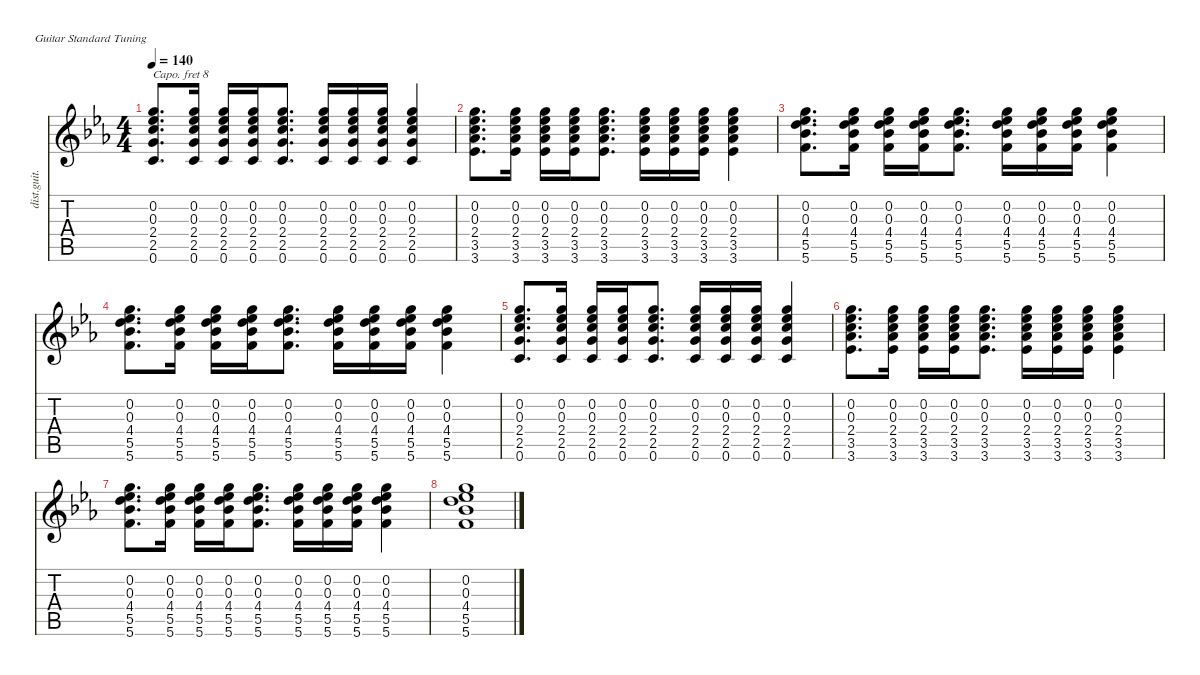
\defaultSystemsLayout 4
\hideDynamics
\bracketExtendMode nobrackets
\otherSystemsTrackNameOrientation horizontal
\track ("Distortion Guitar" "dist.guit.") {instrument distortionguitar}
\staff {score tabs}
\capo 8
\tuning (E4 B3 G3 D3 A2 E2)
\ts (4 4)
\tempo 140
\clef g2
\ks cminor
(0.6{acc forcenatural} 2.5{acc forcenatural} 2.4{acc forcenatural} 0.3{acc b} 0.2{acc forcenatural}).8{d dy mf beam Up} (0.6{acc forcenatural} 2.5{acc forcenatural} 2.4{acc forcenatural} 0.3{acc b} 0.2{acc forcenatural}).16{beam Up} (0.6{acc forcenatural} 2.5{acc forcenatural} 2.4{acc forcenatural} 0.3{acc b} 0.2{acc forcenatural}).16{beam Up} (0.6{acc forcenatural} 2.5{acc forcenatural} 2.4{acc forcenatural} 0.3{acc b} 0.2{acc forcenatural}).16{beam Up} (0.6{acc forcenatural} 2.5{acc forcenatural} 2.4{acc forcenatural} 0.3{acc b} 0.2{acc forcenatural}).8{d beam Up} (0.6{acc forcenatural} 2.5{acc forcenatural} 2.4{acc forcenatural} 0.3{acc b} 0.2{acc forcenatural}).16{beam Up} (0.6{acc forcenatural} 2.5{acc forcenatural} 2.4{acc forcenatural} 0.3{acc b} 0.2{acc forcenatural}).16{beam Up} (0.6{acc forcenatural} 2.5{acc forcenatural} 2.4{acc forcenatural} 0.3{acc b} 0.2{acc forcenatural}).16{beam Up} (0.6{acc forcenatural} 2.5{acc forcenatural} 2.4{acc forcenatural} 0.3{acc b} 0.2{acc forcenatural}).4{beam Up} |
(3.6{acc b} 3.5{acc b} 2.4{acc forcenatural} 0.3{acc b} 0.2{acc forcenatural}).8{d beam Down} (3.6{acc b} 3.5{acc b} 2.4{acc forcenatural} 0.3{acc b} 0.2{acc forcenatural}).16{beam Down} (3.6{acc b} 3.5{acc b} 2.4{acc forcenatural} 0.3{acc b} 0.2{acc forcenatural}).16{beam Down} (3.6{acc b} 3.5{acc b} 2.4{acc forcenatural} 0.3{acc b} 0.2{acc forcenatural}).16{beam Down} (3.6{acc b} 3.5{acc b} 2.4{acc forcenatural} 0.3{acc b} 0.2{acc forcenatural}).8{d beam Down} (3.6{acc b} 3.5{acc b} 2.4{acc forcenatural} 0.3{acc b} 0.2{acc forcenatural}).16{beam Down} (3.6{acc b} 3.5{acc b} 2.4{acc forcenatural} 0.3{acc b} 0.2{acc forcenatural}).16{beam Down} (3.6{acc b} 3.5{acc b} 2.4{acc forcenatural} 0.3{acc b} 0.2{acc forcenatural}).16{beam Down} (3.6{acc b} 3.5{acc b} 2.4{acc forcenatural} 0.3{acc b} 0.2{acc forcenatural}).4{beam Down} |
(5.6{acc forcenatural} 5.5{acc b} 4.4{acc forcenatural} 0.3{acc b} 0.2{acc forcenatural}).8{d beam Down} (5.6{acc forcenatural} 5.5{acc b} 4.4{acc forcenatural} 0.3{acc b} 0.2{acc forcenatural}).16{beam Down} (5.6{acc forcenatural} 5.5{acc b} 4.4{acc forcenatural} 0.3{acc b} 0.2{acc forcenatural}).16{beam Down} (5.6{acc forcenatural} 5.5{acc b} 4.4{acc forcenatural} 0.3{acc b} 0.2{acc forcenatural}).16{beam Down} (5.6{acc forcenatural} 5.5{acc b} 4.4{acc forcenatural} 0.3{acc b} 0.2{acc forcenatural}).8{d beam Down} (5.6{acc forcenatural} 5.5{acc b} 4.4{acc forcenatural} 0.3{acc b} 0.2{acc forcenatural}).16{beam Down} (5.6{acc forcenatural} 5.5{acc b} 4.4{acc forcenatural} 0.3{acc b} 0.2{acc forcenatural}).16{beam Down} (5.6{acc forcenatural} 5.5{acc b} 4.4{acc forcenatural} 0.3{acc b} 0.2{acc forcenatural}).16{beam Down} (5.6{acc forcenatural} 5.5{acc b} 4.4{acc forcenatural} 0.3{acc b} 0.2{acc forcenatural}).4{beam Down} |
(5.6{acc forcenatural} 5.5{acc b} 4.4{acc forcenatural} 0.3{acc b} 0.2{acc forcenatural}).8{d beam Down} (5.6{acc forcenatural} 5.5{acc b} 4.4{acc forcenatural} 0.3{acc b} 0.2{acc forcenatural}).16{beam Down} (5.6{acc forcenatural} 5.5{acc b} 4.4{acc forcenatural} 0.3{acc b} 0.2{acc forcenatural}).16{beam Down} (5.6{acc forcenatural} 5.5{acc b} 4.4{acc forcenatural} 0.3{acc b} 0.2{acc forcenatural}).16{beam Down} (5.6{acc forcenatural} 5.5{acc b} 4.4{acc forcenatural} 0.3{acc b} 0.2{acc forcenatural}).8{d beam Down} (5.6{acc forcenatural} 5.5{acc b} 4.4{acc forcenatural} 0.3{acc b} 0.2{acc forcenatural}).16{beam Down} (5.6{acc forcenatural} 5.5{acc b} 4.4{acc forcenatural} 0.3{acc b} 0.2{acc forcenatural}).16{beam Down} (5.6{acc forcenatural} 5.5{acc b} 4.4{acc forcenatural} 0.3{acc b} 0.2{acc forcenatural}).16{beam Down} (5.6{acc forcenatural} 5.5{acc b} 4.4{acc forcenatural} 0.3{acc b} 0.2{acc forcenatural}).4{beam Down} |
(0.6{acc forcenatural} 2.5{acc forcenatural} 2.4{acc forcenatural} 0.3{acc b} 0.2{acc forcenatural}).8{d beam Up} (0.6{acc forcenatural} 2.5{acc forcenatural} 2.4{acc forcenatural} 0.3{acc b} 0.2{acc forcenatural}).16{beam Up} (0.6{acc forcenatural} 2.5{acc forcenatural} 2.4{acc forcenatural} 0.3{acc b} 0.2{acc forcenatural}).16{beam Up} (0.6{acc forcenatural} 2.5{acc forcenatural} 2.4{acc forcenatural} 0.3{acc b} 0.2{acc forcenatural}).16{beam Up} (0.6{acc forcenatural} 2.5{acc forcenatural} 2.4{acc forcenatural} 0.3{acc b} 0.2{acc forcenatural}).8{d beam Up} (0.6{acc forcenatural} 2.5{acc forcenatural} 2.4{acc forcenatural} 0.3{acc b} 0.2{acc forcenatural}).16{beam Up} (0.6{acc forcenatural} 2.5{acc forcenatural} 2.4{acc forcenatural} 0.3{acc b} 0.2{acc forcenatural}).16{beam Up} (0.6{acc forcenatural} 2.5{acc forcenatural} 2.4{acc forcenatural} 0.3{acc b} 0.2{acc forcenatural}).16{beam Up} (0.6{acc forcenatural} 2.5{acc forcenatural} 2.4{acc forcenatural} 0.3{acc b} 0.2{acc forcenatural}).4{beam Up} |
(3.6{acc b} 3.5{acc b} 2.4{acc forcenatural} 0.3{acc b} 0.2{acc forcenatural}).8{d beam Down} (3.6{acc b} 3.5{acc b} 2.4{acc forcenatural} 0.3{acc b} 0.2{acc forcenatural}).16{beam Down} (3.6{acc b} 3.5{acc b} 2.4{acc forcenatural} 0.3{acc b} 0.2{acc forcenatural}).16{beam Down} (3.6{acc b} 3.5{acc b} 2.4{acc forcenatural} 0.3{acc b} 0.2{acc forcenatural}).16{beam Down} (3.6{acc b} 3.5{acc b} 2.4{acc forcenatural} 0.3{acc b} 0.2{acc forcenatural}).8{d beam Down} (3.6{acc b} 3.5{acc b} 2.4{acc forcenatural} 0.3{acc b} 0.2{acc forcenatural}).16{beam Down} (3.6{acc b} 3.5{acc b} 2.4{acc forcenatural} 0.3{acc b} 0.2{acc forcenatural}).16{beam Down} (3.6{acc b} 3.5{acc b} 2.4{acc forcenatural} 0.3{acc b} 0.2{acc forcenatural}).16{beam Down} (3.6{acc b} 3.5{acc b} 2.4{acc forcenatural} 0.3{acc b} 0.2{acc forcenatural}).4{beam Down} |
(5.6{acc forcenatural} 5.5{acc b} 4.4{acc forcenatural} 0.3{acc b} 0.2{acc forcenatural}).8{d beam Down} (5.6{acc forcenatural} 5.5{acc b} 4.4{acc forcenatural} 0.3{acc b} 0.2{acc forcenatural}).16{beam Down} (5.6{acc forcenatural} 5.5{acc b} 4.4{acc forcenatural} 0.3{acc b} 0.2{acc forcenatural}).16{beam Down} (5.6{acc forcenatural} 5.5{acc b} 4.4{acc forcenatural} 0.3{acc b} 0.2{acc forcenatural}).16{beam Down} (5.6{acc forcenatural} 5.5{acc b} 4.4{acc forcenatural} 0.3{acc b} 0.2{acc forcenatural}).8{d beam Down} (5.6{acc forcenatural} 5.5{acc b} 4.4{acc forcenatural} 0.3{acc b} 0.2{acc forcenatural}).16{beam Down} (5.6{acc forcenatural} 5.5{acc b} 4.4{acc forcenatural} 0.3{acc b} 0.2{acc forcenatural}).16{beam Down} (5.6{acc forcenatural} 5.5{acc b} 4.4{acc forcenatural} 0.3{acc b} 0.2{acc forcenatural}).16{beam Down} (5.6{acc forcenatural} 5.5{acc b} 4.4{acc forcenatural} 0.3{acc b} 0.2{acc forcenatural}).4{beam Down} |
(5.6{acc forcenatural} 5.5{acc b} 4.4{acc forcenatural} 0.3{acc b} 0.2{acc forcenatural}).1{beam Down}
